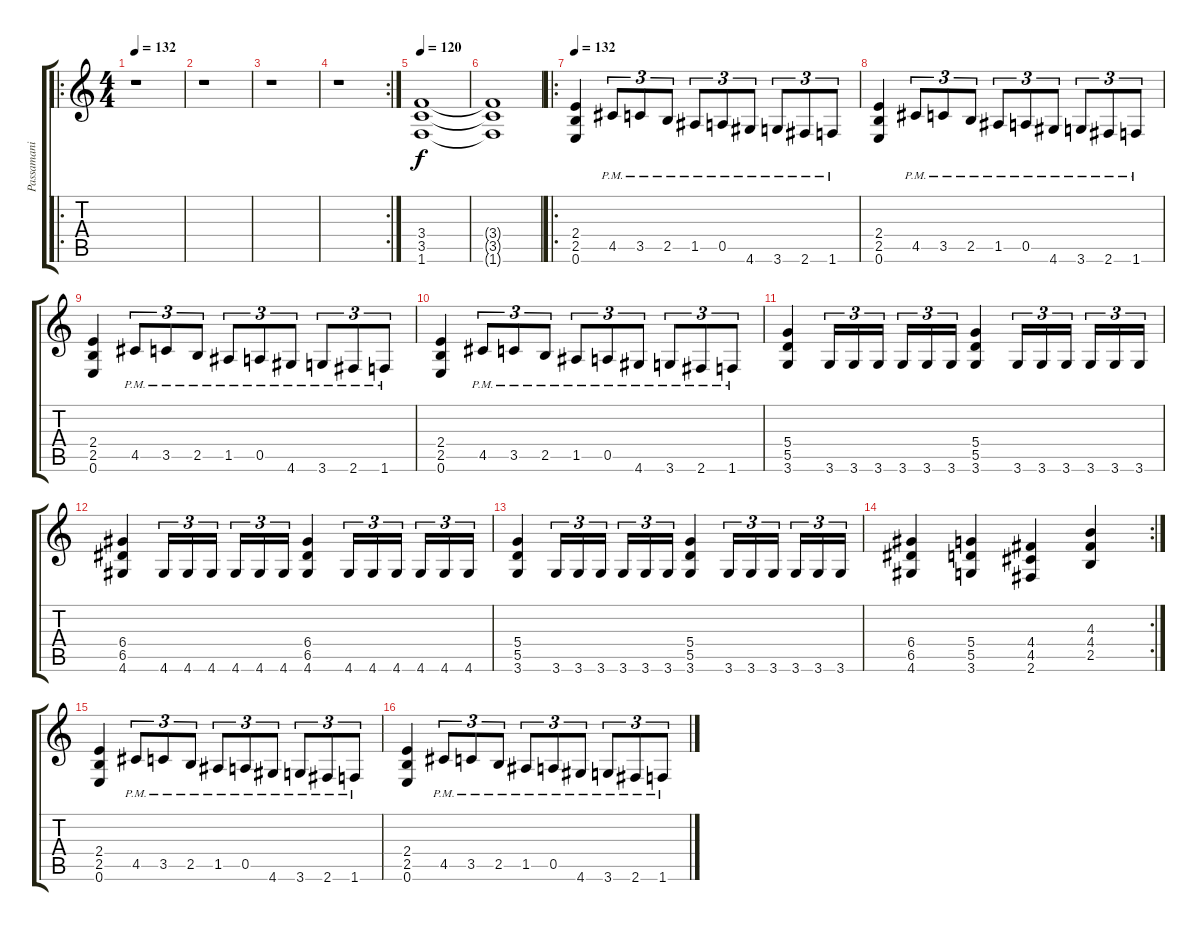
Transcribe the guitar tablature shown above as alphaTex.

\track ("Passamani" "Passamani") {instrument distortionguitar}
\staff {score tabs}
\tuning (E4 B3 G3 D3 A2 E2) {hide}
\ro
\ts (4 4)
\tempo 132
\clef g2
\ks c
r.1{dy f} |
r.1 |
r.1 |
\rc 2
r.1 |
\tempo 120
(3.4 3.5 1.6).1 |
(3.4{t} 3.5{t} 1.6{t}).1 |
\ro
\tempo 132
(2.4 2.5 0.6).4 4.5{pm}.8{tu (3 2)} 3.5{pm}.8{tu (3 2)} 2.5{pm}.8{tu (3 2)} 1.5{pm}.8{tu (3 2)} 0.5{pm}.8{tu (3 2)} 4.6{pm}.8{tu (3 2)} 3.6{pm}.8{tu (3 2)} 2.6{pm}.8{tu (3 2)} 1.6{pm}.8{tu (3 2)} |
(2.4 2.5 0.6).4 4.5{pm}.8{tu (3 2)} 3.5{pm}.8{tu (3 2)} 2.5{pm}.8{tu (3 2)} 1.5{pm}.8{tu (3 2)} 0.5{pm}.8{tu (3 2)} 4.6{pm}.8{tu (3 2)} 3.6{pm}.8{tu (3 2)} 2.6{pm}.8{tu (3 2)} 1.6{pm}.8{tu (3 2)} |
(2.4 2.5 0.6).4 4.5{pm}.8{tu (3 2)} 3.5{pm}.8{tu (3 2)} 2.5{pm}.8{tu (3 2)} 1.5{pm}.8{tu (3 2)} 0.5{pm}.8{tu (3 2)} 4.6{pm}.8{tu (3 2)} 3.6{pm}.8{tu (3 2)} 2.6{pm}.8{tu (3 2)} 1.6{pm}.8{tu (3 2)} |
(2.4 2.5 0.6).4 4.5{pm}.8{tu (3 2)} 3.5{pm}.8{tu (3 2)} 2.5{pm}.8{tu (3 2)} 1.5{pm}.8{tu (3 2)} 0.5{pm}.8{tu (3 2)} 4.6{pm}.8{tu (3 2)} 3.6{pm}.8{tu (3 2)} 2.6{pm}.8{tu (3 2)} 1.6{pm}.8{tu (3 2)} |
(5.4 5.5 3.6).4 3.6.16{tu (3 2)} 3.6.16{tu (3 2)} 3.6.16{tu (3 2)} 3.6.16{tu (3 2)} 3.6.16{tu (3 2)} 3.6.16{tu (3 2)} (5.4 5.5 3.6).4 3.6.16{tu (3 2)} 3.6.16{tu (3 2)} 3.6.16{tu (3 2)} 3.6.16{tu (3 2)} 3.6.16{tu (3 2)} 3.6.16{tu (3 2)} |
(6.4 6.5 4.6).4 4.6.16{tu (3 2)} 4.6.16{tu (3 2)} 4.6.16{tu (3 2)} 4.6.16{tu (3 2)} 4.6.16{tu (3 2)} 4.6.16{tu (3 2)} (6.4 6.5 4.6).4 4.6.16{tu (3 2)} 4.6.16{tu (3 2)} 4.6.16{tu (3 2)} 4.6.16{tu (3 2)} 4.6.16{tu (3 2)} 4.6.16{tu (3 2)} |
(5.4 5.5 3.6).4 3.6.16{tu (3 2)} 3.6.16{tu (3 2)} 3.6.16{tu (3 2)} 3.6.16{tu (3 2)} 3.6.16{tu (3 2)} 3.6.16{tu (3 2)} (5.4 5.5 3.6).4 3.6.16{tu (3 2)} 3.6.16{tu (3 2)} 3.6.16{tu (3 2)} 3.6.16{tu (3 2)} 3.6.16{tu (3 2)} 3.6.16{tu (3 2)} |
\rc 2
(6.4 6.5 4.6).4 (5.4 5.5 3.6).4 (4.4 4.5 2.6).4 (4.3 4.4 2.5).4 |
(2.4 2.5 0.6).4 4.5{pm}.8{tu (3 2)} 3.5{pm}.8{tu (3 2)} 2.5{pm}.8{tu (3 2)} 1.5{pm}.8{tu (3 2)} 0.5{pm}.8{tu (3 2)} 4.6{pm}.8{tu (3 2)} 3.6{pm}.8{tu (3 2)} 2.6{pm}.8{tu (3 2)} 1.6{pm}.8{tu (3 2)} |
(2.4 2.5 0.6).4 4.5{pm}.8{tu (3 2)} 3.5{pm}.8{tu (3 2)} 2.5{pm}.8{tu (3 2)} 1.5{pm}.8{tu (3 2)} 0.5{pm}.8{tu (3 2)} 4.6{pm}.8{tu (3 2)} 3.6{pm}.8{tu (3 2)} 2.6{pm}.8{tu (3 2)} 1.6{pm}.8{tu (3 2)}
